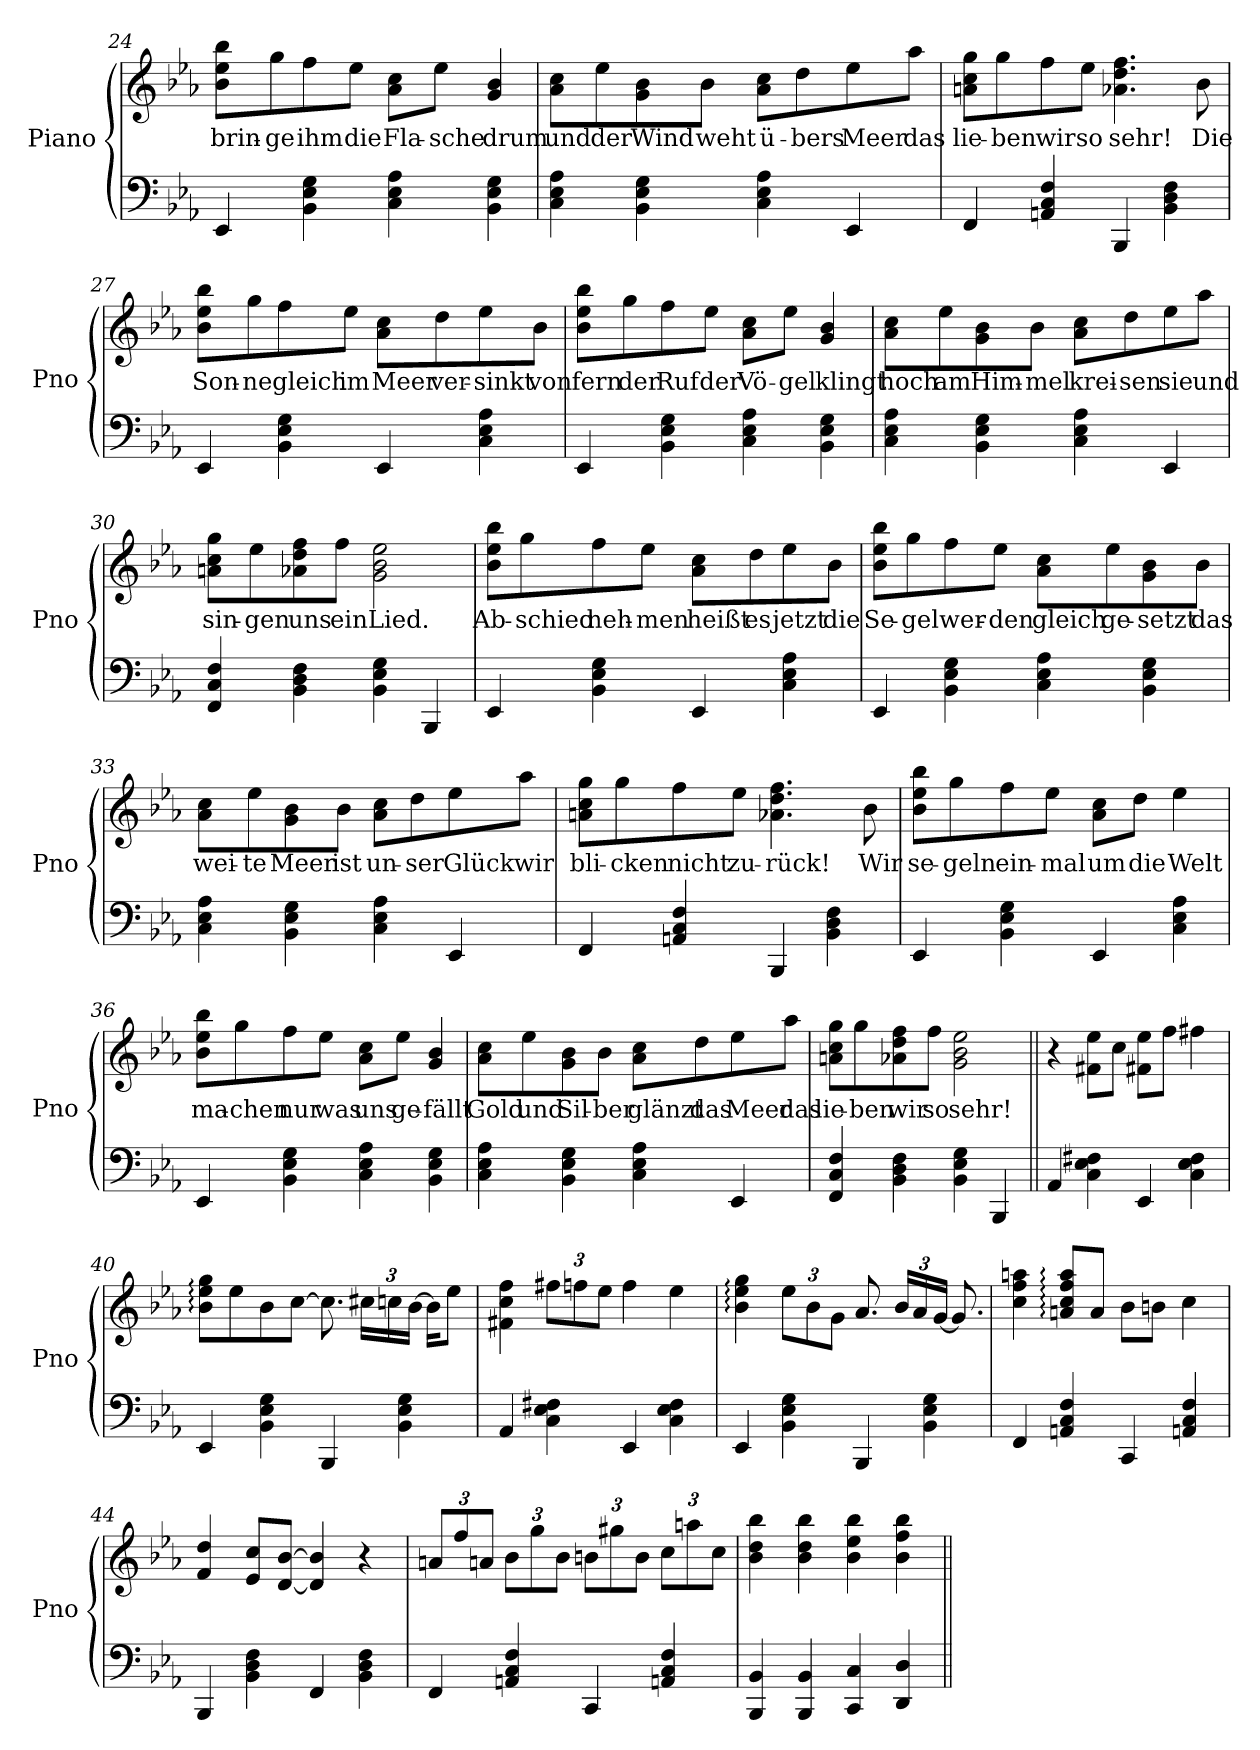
**kern	**kern	**text
*part1	*part1	*part1
*staff2	*staff1	*staff1
*I"Piano	*	*
*I'Pno	*	*
!!LO:LB:g=z
*clefF4	*clefG2	*
*k[b-e-a-]	*k[b-e-a-]	*
*E-:	*E-:	*
=24	=24	=24
4EE-/	8b-\ 8ee-\ 8bb-\L	brin-
.	8gg\	-ge
4BB-\ 4E-\ 4G\	8ff\	ihm
.	8ee-\J	die
4C\ 4E-\ 4A-\	8a-\ 8cc\L	Fla-
.	8ee-\J	-sche
4BB-\ 4E-\ 4G\	4g/ 4b-/	drum
=25	=25	=25
4C\ 4E-\ 4A-\	8a-\ 8cc\L	und
.	8ee-\	der
4BB-\ 4E-\ 4G\	8g\ 8b-\	Wind
.	8b-\J	weht
4C\ 4E-\ 4A-\	8a-\ 8cc\L	ü-
.	8dd\	-bers
4EE-/	8ee-\	Meer
.	8aa-\J	das
!!LO:LB:g=z
=26	=26	=26
4FF/	8an\ 8cc\ 8gg\L	lie-
.	8gg\	-ben
4AAn/ 4C/ 4F/	8ff\	wir
.	8ee-\J	so
4BBB-/	4.a-X\ 4.dd\ 4.ff\	sehr!
4BB-\ 4D\ 4F\	.	.
.	8b-\	Die
=27	=27	=27
4EE-/	8b-\ 8ee-\ 8bb-\L	Son-
.	8gg\	-ne
4BB-\ 4E-\ 4G\	8ff\	gleich
.	8ee-\J	im
4EE-/	8a-\ 8cc\L	Meer
.	8dd\	ver-
4C\ 4E-\ 4A-\	8ee-\	-sinkt
.	8b-\J	von
!!LO:LB:g=z
=28	=28	=28
4EE-/	8b-\ 8ee-\ 8bb-\L	fern
.	8gg\	der
4BB-\ 4E-\ 4G\	8ff\	Ruf
.	8ee-\J	der
4C\ 4E-\ 4A-\	8a-\ 8cc\L	Vö-
.	8ee-\J	-gel
4BB-\ 4E-\ 4G\	4g/ 4b-/	klingt
=29	=29	=29
4C\ 4E-\ 4A-\	8a-\ 8cc\L	hoch
.	8ee-\	am
4BB-\ 4E-\ 4G\	8g\ 8b-\	Him-
.	8b-\J	-mel
4C\ 4E-\ 4A-\	8a-\ 8cc\L	krei-
.	8dd\	-sen
4EE-/	8ee-\	sie
.	8aa-\J	und
!!LO:LB:g=z
=30	=30	=30
4FF/ 4C/ 4F/	8an\ 8cc\ 8gg\L	sin-
.	8ee-\	-gen
4BB-\ 4D\ 4F\	8a-X\ 8dd\ 8ff\	uns
.	8ff\J	ein
4BB-\ 4E-\ 4G\	2g\ 2b-\ 2ee-\	Lied.
4BBB-/	.	.
=31	=31	=31
4EE-/	8b-\ 8ee-\ 8bb-\L	Ab-
.	8gg\	-schied
4BB-\ 4E-\ 4G\	8ff\	neh-
.	8ee-\J	-men
4EE-/	8a-\ 8cc\L	heißt
.	8dd\	es
4C\ 4E-\ 4A-\	8ee-\	jetzt
.	8b-\J	die
!!LO:PB:g=z
=32	=32	=32
4EE-/	8b-\ 8ee-\ 8bb-\L	Se-
.	8gg\	-gel
4BB-\ 4E-\ 4G\	8ff\	wer-
.	8ee-\J	-den
4C\ 4E-\ 4A-\	8a-\ 8cc\L	gleich
.	8ee-\	ge-
4BB-\ 4E-\ 4G\	8g\ 8b-\	-setzt
.	8b-\J	das
=33	=33	=33
4C\ 4E-\ 4A-\	8a-\ 8cc\L	wei-
.	8ee-\	-te
4BB-\ 4E-\ 4G\	8g\ 8b-\	Meer
.	8b-\J	ist
4C\ 4E-\ 4A-\	8a-\ 8cc\L	un-
.	8dd\	-ser
4EE-/	8ee-\	Glück
.	8aa-\J	wir
!!LO:LB:g=z
=34	=34	=34
4FF/	8an\ 8cc\ 8gg\L	bli-
.	8gg\	-cken
4AAn/ 4C/ 4F/	8ff\	nicht
.	8ee-\J	zu-
4BBB-/	4.a-X\ 4.dd\ 4.ff\	-rück!
4BB-\ 4D\ 4F\	.	.
.	8b-\	Wir
=35	=35	=35
4EE-/	8b-\ 8ee-\ 8bb-\L	se-
.	8gg\	-geln
4BB-\ 4E-\ 4G\	8ff\	ein-
.	8ee-\J	-mal
4EE-/	8a-\ 8cc\L	um
.	8dd\J	die
4C\ 4E-\ 4A-\	4ee-\	Welt
!!LO:LB:g=z
=36	=36	=36
4EE-/	8b-\ 8ee-\ 8bb-\L	ma-
.	8gg\	-chen
4BB-\ 4E-\ 4G\	8ff\	nur
.	8ee-\J	was
4C\ 4E-\ 4A-\	8a-\ 8cc\L	uns
.	8ee-\J	ge-
4BB-\ 4E-\ 4G\	4g/ 4b-/	-fällt
=37	=37	=37
4C\ 4E-\ 4A-\	8a-\ 8cc\L	Gold
.	8ee-\	und
4BB-\ 4E-\ 4G\	8g\ 8b-\	Sil-
.	8b-\J	-ber
4C\ 4E-\ 4A-\	8a-\ 8cc\L	glänzt
.	8dd\	das
4EE-/	8ee-\	Meer
.	8aa-\J	das
!!LO:LB:g=z
=38	=38	=38
4FF/ 4C/ 4F/	8an\ 8cc\ 8gg\L	lie-
.	8gg\	-ben
4BB-\ 4D\ 4F\	8a-X\ 8dd\ 8ff\	wir
.	8ff\J	so
4BB-\ 4E-\ 4G\	2g\ 2b-\ 2ee-\	sehr!
4BBB-/	.	.
=39||	=39||	=39||
4AA-/	4r	.
4C\ 4E-\ 4F#X\	8f#X\ 8ee-\L	.
.	8cc\J	.
4EE-/	8f#X\ 8ee-\L	.
.	8ff\J	.
4C\ 4E-\ 4F#\	4ff#X\	.
=40	=40	=40
4EE-/	8b-\: 8ee-\: 8gg\:L	.
.	8ee-\	.
4BB-\ 4E-\ 4G\	8b-\	.
.	[8cc\J	.
4BBB-/	8.cc\]	.
*	*Xbrackettup	*
.	24cc#X\LL	.
.	24ccn\	.
4BB-\ 4E-\ 4G\	.	.
.	[24b-\JJ	.
.	16b-\KL]	.
.	8ee-\J	.
=41	=41	=41
4AA-/	4f#X\ 4cc\ 4ff\	.
4C\ 4E-\ 4F#X\	12ff#X\L	.
.	12ffn\	.
.	12ee-\J	.
4EE-/	4ff\	.
4C\ 4E-\ 4F#\	4ee-\	.
!!LO:LB:g=z
=42	=42	=42
4EE-/	4b-\: 4ee-\: 4gg\:	.
4BB-\ 4E-\ 4G\	12ee-\L	.
.	12b-\	.
.	12g\J	.
4BBB-/	8.a-/	.
.	24b-/LL	.
.	24a-/	.
4BB-\ 4E-\ 4G\	.	.
.	[24g/JJ	.
.	8.g/]	.
=43	=43	=43
4FF/	4cc\ 4ff\ 4aan\	.
4AAn/ 4C/ 4F/	8an/: 8cc/: 8ff/: 8aa/:L	.
.	8a/J	.
4CC/	8b-\L	.
.	8bn\J	.
4AAn/ 4C/ 4F/	4cc\	.
=44	=44	=44
4BBB-/	4f/ 4dd/	.
4BB-\ 4D\ 4F\	8e-/ 8cc/L	.
.	[8d/ [8b-/J	.
4FF/	4d/] 4b-/]	.
4BB-\ 4D\ 4F\	4r	.
=45	=45	=45
4FF/	12an/L	.
.	12ff/	.
.	12an/J	.
4AAn/ 4C/ 4F/	12b-\L	.
.	12gg\	.
.	12b-\J	.
4CC/	12bn\L	.
.	12gg#X\	.
.	12b\J	.
4AAn/ 4C/ 4F/	12cc\L	.
.	12aan\	.
.	12cc\J	.
!!LO:PB:g=z
=46	=46	=46
4BBB-/ 4BB-/	4b-\ 4dd\ 4bb-\	.
4BBB-/ 4BB-/	4b-\ 4dd\ 4bb-\	.
4CC/ 4C/	4b-\ 4ee-\ 4bb-\	.
4DD/ 4D/	4b-\ 4ff\ 4bb-\	.
=||	=||	=||
*-	*-	*-
